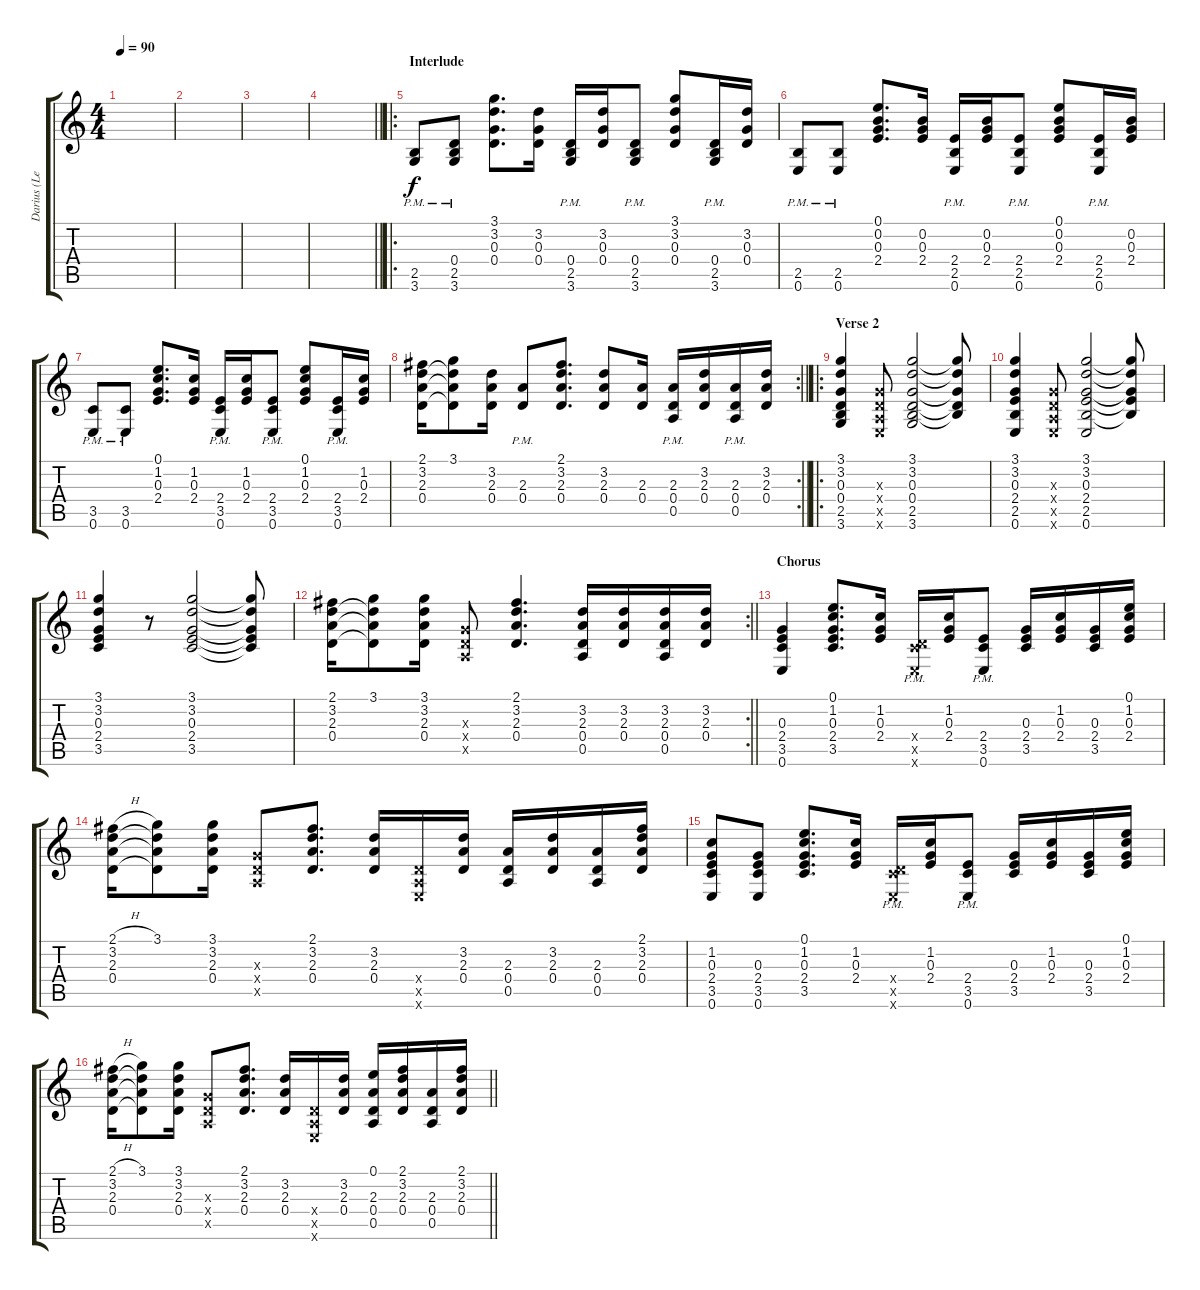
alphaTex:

\track ("Darius (Lead)" "Darius (Le") {instrument electricguitarclean}
\staff {score tabs}
\tuning (E4 B3 G3 D3 A2 E2) {hide}
\ts (4 4)
\tempo 90
\clef g2
\ks c
|
|
|
\barLineRight lightlight
|
\ro
\section ("" "Interlude")
(2.5 3.6{pm}).8 (0.4 2.5{pm} 3.6{pm}).8 (3.1 3.2 0.3 0.4).8{d} (3.2 0.3 0.4).16 (0.4{pm} 2.5{pm} 3.6{pm}).16 (3.2 0.3 0.4).16 (0.4{pm} 2.5{pm} 3.6{pm}).8 (3.1 3.2 0.3 0.4).8 (0.4{pm} 2.5{pm} 3.6{pm}).16 (3.2 0.3 0.4).16 |
(2.5 0.6{pm}).8 (2.5{pm} 0.6{pm}).8 (0.1 0.2 0.3 2.4).8{d} (0.2 0.3 2.4).16 (2.4{pm} 2.5{pm} 0.6{pm}).16 (0.2 0.3 2.4).16 (2.4{pm} 2.5{pm} 0.6{pm}).8 (0.1 0.2 0.3 2.4).8 (2.4{pm} 2.5{pm} 0.6{pm}).16 (0.2 0.3 2.4).16 |
(3.5 0.6{pm}).8 (3.5{pm} 0.6{pm}).8 (0.1 1.2 0.3 2.4).8{d} (1.2 0.3 2.4).16 (2.4{pm} 3.5{pm} 0.6{pm}).16 (1.2 0.3 2.4).16 (2.4{pm} 3.5{pm} 0.6{pm}).8 (0.1 1.2 0.3 2.4).8 (2.4{pm} 3.5{pm} 0.6{pm}).16 (1.2 0.3 2.4).16 |
\rc 2
\barLineRight lightlight
(2.1 3.2 2.3 0.4).16 (3.1 3.2{t} 2.3{t} 0.4{t}).8 (3.2 2.3 0.4).16 (2.3{pm} 0.4).8 (2.1 3.2 2.3 0.4).8{d} (3.2 2.3 0.4).8 (2.3 0.4).16 (2.3{pm} 0.4 0.5).16 (3.2 2.3 0.4).16 (2.3{pm} 0.4 0.5).16 (3.2 2.3 0.4).16 |
\ro
\section ("" "Verse 2")
(3.1 3.2 0.3 0.4 2.5 3.6).4{volume 16} (0.3{x} 0.4{x} 0.5{x} 0.6{x}).8 (3.1 3.2 0.3 0.4 2.5 3.6).2 (3.1{t} 3.2{t} 0.3{t} 0.4{t} 2.5{t}).8 |
(3.1 3.2 0.3 2.4 2.5 0.6).4 (0.3{x} 0.4{x} 0.5{x} 0.6{x}).8 (3.1 3.2 0.3 2.4 2.5 0.6).2 (3.1{t} 3.2{t} 0.3{t} 2.4{t} 2.5{t}).8 |
(3.1 3.2 0.3 2.4 3.5).4 r.8 (3.1 3.2 0.3 2.4 3.5).2 (3.1{t} 3.2{t} 0.3{t} 2.4{t} 3.5{t}).8 |
\rc 2
\barLineRight lightlight
(2.1 3.2 2.3 0.4).16 (3.1 3.2{t} 2.3{t} 0.4{t}).8 (3.1 3.2 2.3 0.4).16 (0.3{x} 0.4{x} 0.5{x}).8 (2.1 3.2 2.3 0.4).4{d} (3.2 2.3 0.4 0.5).16 (3.2 2.3 0.4).16 (3.2 2.3 0.4 0.5).16 (3.2 2.3 0.4).16 |
\section ("" "Chorus")
(0.3 2.4 3.5 0.6).4{volume 6} (0.1 1.2 0.3 2.4 3.5).8{d} (1.2 0.3 2.4).16 (0.4{x} 3.5{x} 0.6{pm x}).16 (1.2 0.3 2.4).16 (2.4{pm} 3.5 0.6).8 (0.3 2.4 3.5).16 (1.2 0.3 2.4).16 (0.3 2.4 3.5).16 (0.1 1.2 0.3 2.4).16 |
(2.1{h} 3.2 2.3 0.4).16 (3.1 3.2{t} 2.3{t} 0.4{t}).8 (3.1 3.2 2.3 0.4).16 (0.3{x} 0.4{x} 0.5{x}).8 (2.1 3.2 2.3 0.4).8{d} (3.2 2.3 0.4).16 (0.4{x} 0.5{x} 0.6{x}).16 (3.2 2.3 0.4).16 (2.3 0.4 0.5).16 (3.2 2.3 0.4).16 (2.3 0.4 0.5).16 (2.1 3.2 2.3 0.4).16 |
(1.2 0.3 2.4 3.5 0.6).8 (0.3 2.4 3.5 0.6).8 (0.1 1.2 0.3 2.4 3.5).8{d} (1.2 0.3 2.4).16 (0.4{x} 3.5{x} 0.6{pm x}).16 (1.2 0.3 2.4).16 (2.4{pm} 3.5 0.6).8 (0.3 2.4 3.5).16 (1.2 0.3 2.4).16 (0.3 2.4 3.5).16 (0.1 1.2 0.3 2.4).16 |
\barLineRight lightlight
(2.1{h} 3.2 2.3 0.4).16 (3.1 3.2{t} 2.3{t} 0.4{t}).8 (3.1 3.2 2.3 0.4).16 (0.3{x} 0.4{x} 0.5{x}).8 (2.1 3.2 2.3 0.4).8{d} (3.2 2.3 0.4).16 (0.4{x} 0.5{x} 0.6{x}).16 (3.2 2.3 0.4).16 (0.1 2.3 0.4 0.5).16 (2.1 3.2 2.3 0.4).16 (2.3 0.4 0.5).16 (2.1 3.2 2.3 0.4).16
